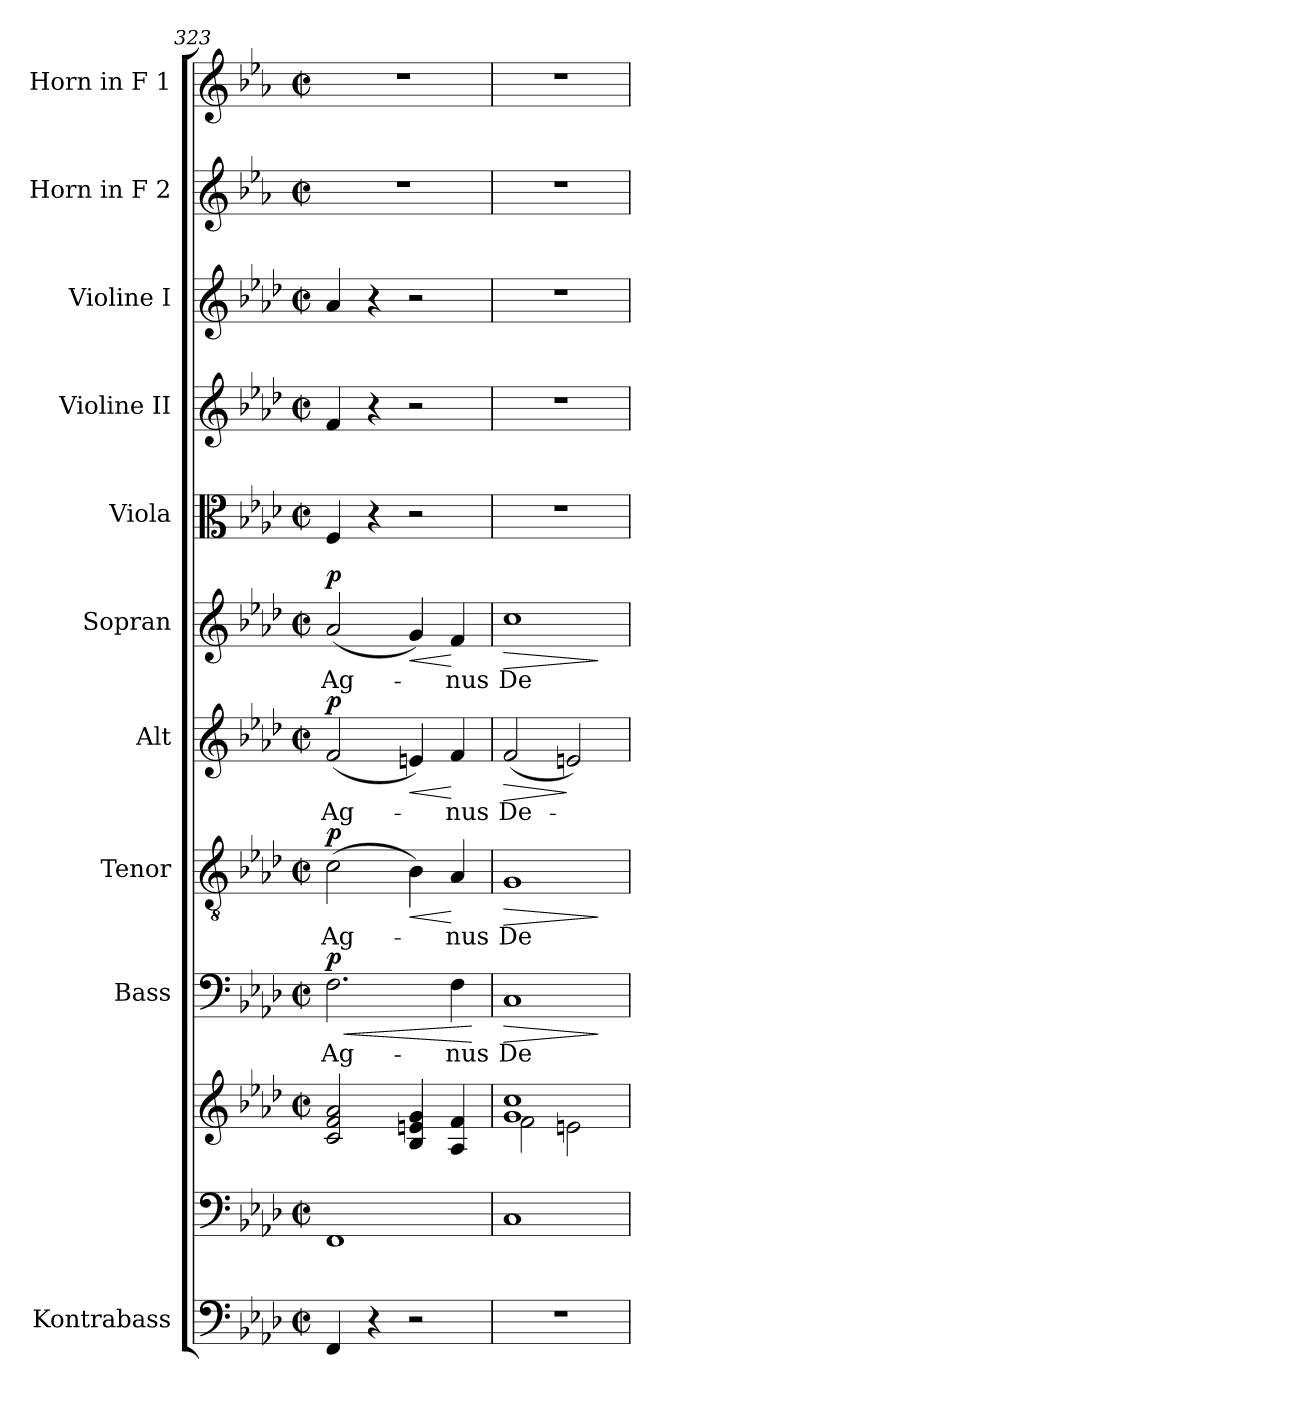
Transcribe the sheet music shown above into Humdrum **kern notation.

**kern	**kern	**kern	**kern	**text	**dynam	**kern	**text	**dynam	**kern	**text	**dynam	**kern	**text	**dynam	**kern	**kern	**kern	**kern	**kern
*part11	*part10	*part10	*part9	*part9	*part9	*part8	*part8	*part8	*part7	*part7	*part7	*part6	*part6	*part6	*part5	*part4	*part3	*part2	*part1
*staff12	*staff11	*staff10	*staff9	*staff9	*staff9	*staff8	*staff8	*staff8	*staff7	*staff7	*staff7	*staff6	*staff6	*staff6	*staff5	*staff4	*staff3	*staff2	*staff1
*I"Kontrabass	*	*	*I"Bass	*	*	*I"Tenor	*	*	*I"Alt	*	*	*I"Sopran	*	*	*I"Viola	*I"Violine II	*I"Violine I	*I"Horn in F 2	*I"Horn in F 1
*I'Kb.	*	*	*I'B	*	*	*I'T	*	*	*I'A	*	*	*I'S	*	*	*I'Vla.	*I'Vl. II	*I'Vl. I	*I'Hrn. 2	*I'Hrn. 1
*clefF4	*clefF4	*clefG2	*clefF4	*	*	*clefGv2	*	*	*clefG2	*	*	*clefG2	*	*	*clefC3	*clefG2	*clefG2	*clefG2	*clefG2
*ITrd7c12	*	*	*	*	*	*	*	*	*	*	*	*	*	*	*	*	*	*ITrd4c7	*ITrd4c7
*k[b-e-a-d-]	*k[b-e-a-d-]	*k[b-e-a-d-]	*k[b-e-a-d-]	*	*	*k[b-e-a-d-]	*	*	*k[b-e-a-d-]	*	*	*k[b-e-a-d-]	*	*	*k[b-e-a-d-]	*k[b-e-a-d-]	*k[b-e-a-d-]	*k[b-e-a-d-]	*k[b-e-a-d-]
*A-:	*A-:	*A-:	*A-:	*	*	*A-:	*	*	*A-:	*	*	*A-:	*	*	*A-:	*A-:	*A-:	*A-:	*A-:
*M2/2	*M2/2	*M2/2	*M2/2	*	*	*M2/2	*	*	*M2/2	*	*	*M2/2	*	*	*M2/2	*M2/2	*M2/2	*M2/2	*M2/2
*met(c|)	*met(c|)	*met(c|)	*met(c|)	*	*	*met(c|)	*	*	*met(c|)	*	*	*met(c|)	*	*	*met(c|)	*met(c|)	*met(c|)	*met(c|)	*met(c|)
=323	=323	=323	=323	=323	=323	=323	=323	=323	=323	=323	=323	=323	=323	=323	=323	=323	=323	=323	=323
!	!	!	!	!LO:LY:b	!LO:HP:b	!	!LO:LY:b	!	!	!LO:LY:b	!	!	!LO:LY:b	!	!	!	!	!	!
!	!	!	!	!	!LO:DY:n=1:a	!	!	!LO:DY:a	!	!	!LO:DY:a	!	!	!LO:DY:a	!	!	!	!	!
4FFF/	1FF	2c/ 2f/ 2a-/	2.F\	Ag-	< p	(>2c\	Ag-	p	(<2f/	Ag-	p	(<2a-/	Ag-	p	4F/	4f/	4a-/	1r	1r
4r	.	.	.	.	.	.	.	.	.	.	.	.	.	.	4r	4r	4r	.	.
!	!	!	!	!	!	!	!	!LO:HP:b	!	!	!LO:HP:b	!	!	!LO:HP:b	!	!	!	!	!
2r	.	4B-/ 4en/ 4g/	.	.	.	4B-\)	.	<	4en/)	.	<	4g/)	.	<	2r	2r	2r	.	.
!	!	!	!	!LO:LY:b	!	!	!LO:LY:b	!	!	!LO:LY:b	!	!	!LO:LY:b	!	!	!	!	!	!
.	.	4A-/ 4f/	4F\	-nus	.	4A-/	-nus	[	4f/	-nus	[	4f/	-nus	[	.	.	.	.	.
.	.	.	.	.	[	.	.	.	.	.	.	.	.	.	.	.	.	.	.
=324	=324	=324	=324	=324	=324	=324	=324	=324	=324	=324	=324	=324	=324	=324	=324	=324	=324	=324	=324
*	*	*^	*	*	*	*	*	*	*	*	*	*	*	*	*	*	*	*	*
!	!	!	!	!	!LO:LY:b	!LO:HP:b	!	!LO:LY:b	!LO:HP:b	!	!LO:LY:b	!LO:HP:b	!	!LO:LY:b	!LO:HP:b	!	!	!	!	!
1r	1C	1g 1cc	2f\	1C	De-	>	1G	De-	>	(<2f/	De-	>	1cc	De-	>	1r	1r	1r	1r	1r
.	.	.	2en\	.	.	.	.	.	.	2en/)	.	]	.	.	.	.	.	.	.	.
*	*	*v	*v	*	*	*	*	*	*	*	*	*	*	*	*	*	*	*	*	*
.	.	.	.	.	]	.	.	]	.	.	.	.	.	]	.	.	.	.	.
=	=	=	=	=	=	=	=	=	=	=	=	=	=	=	=	=	=	=	=
*-	*-	*-	*-	*-	*-	*-	*-	*-	*-	*-	*-	*-	*-	*-	*-	*-	*-	*-	*-
